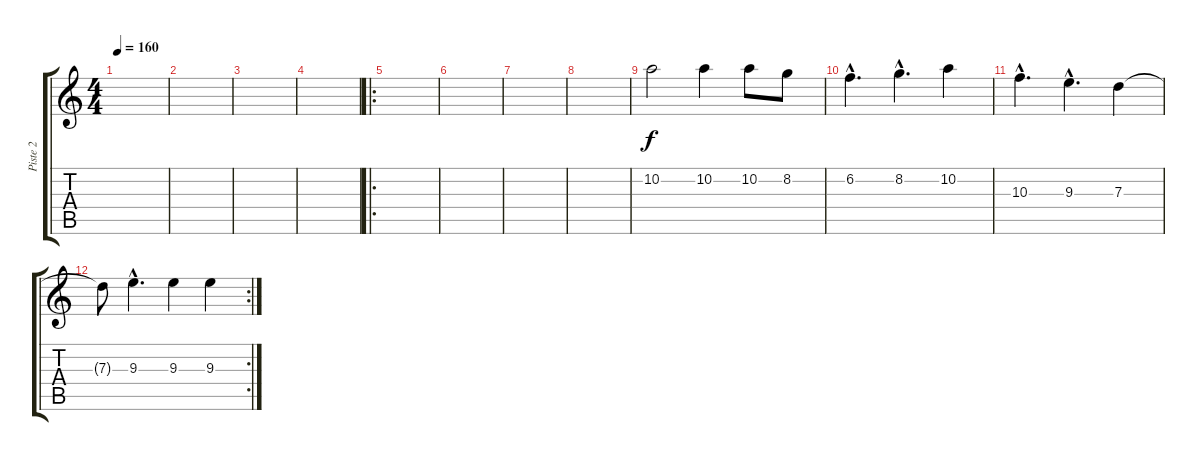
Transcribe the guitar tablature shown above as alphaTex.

\track ("Piste 2" "Piste 2") {instrument distortionguitar}
\staff {score tabs}
\tuning (E4 B3 G3 D3 A2 E2) {hide}
\ts (4 4)
\tempo 160
\clef g2
\ks c
|
|
|
|
\ro
|
|
|
|
10.2.2 10.2.4 10.2.8 8.2.8 |
6.2{hac}.4{d} 8.2{hac}.4{d} 10.2.4 |
10.3{hac}.4{d} 9.3{hac}.4{d} 7.3.4 |
\rc 2
7.3{t}.8 9.3{hac}.4{d} 9.3.4 9.3.4
